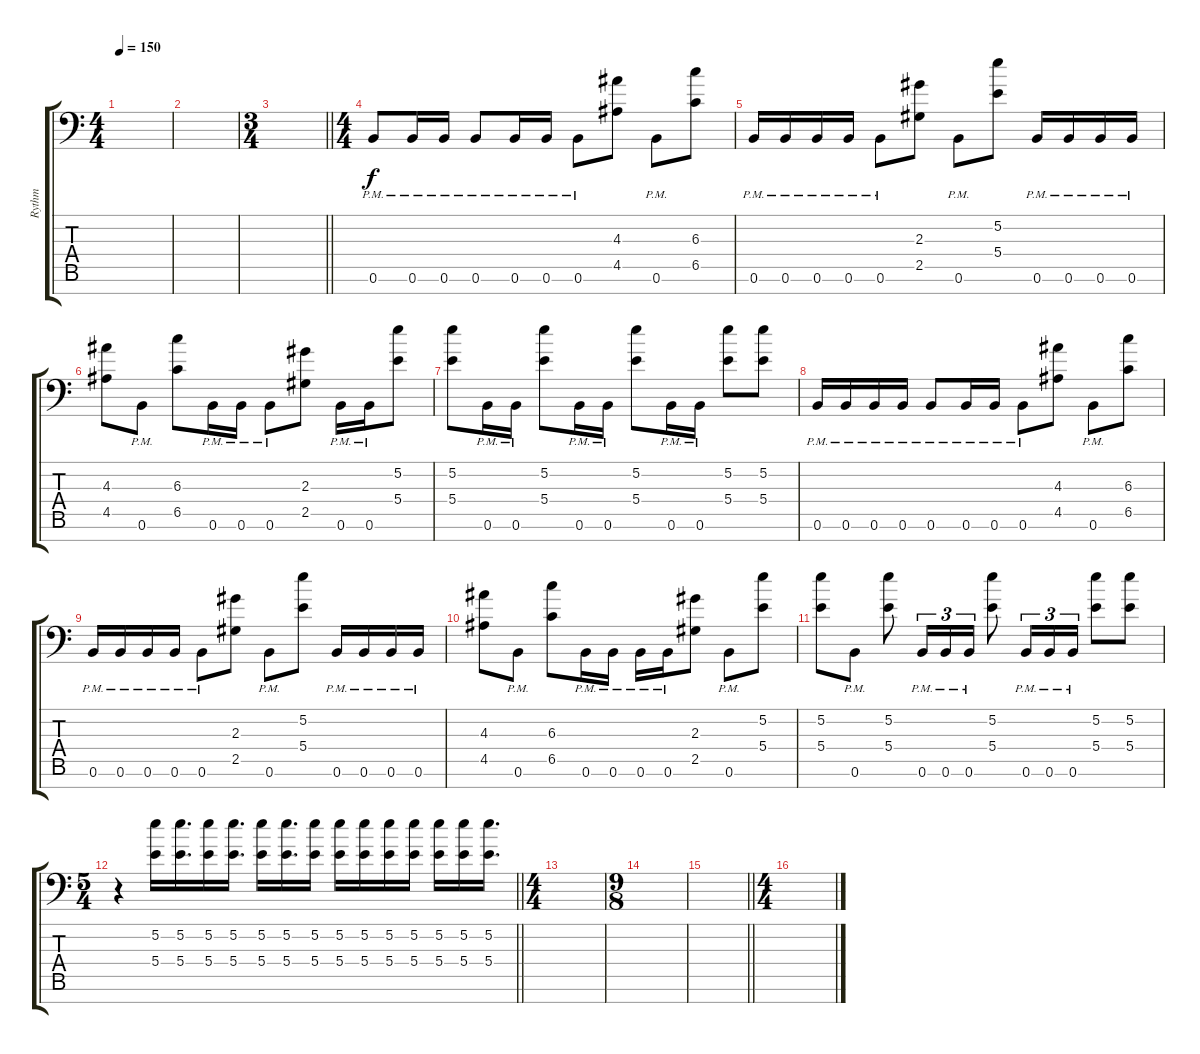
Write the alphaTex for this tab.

\track ("Rythm" "Rythm") {instrument distortionguitar}
\staff {score tabs}
\tuning (Eb4 B3 Gb3 B2 Gb2 B1 Gb1) {hide}
\ts (4 4)
\tempo 150
\clef f4
\ks c
|
|
\ts (3 4)
\barLineRight lightlight
|
\ts (4 4)
0.6{pm}.8 0.6{pm}.16 0.6{pm}.16 0.6{pm}.8 0.6{pm}.16 0.6{pm}.16 0.6{pm}.8 (4.3 4.5).8 0.6{pm}.8 (6.3 6.5).8 |
0.6{pm}.16 0.6{pm}.16 0.6{pm}.16 0.6{pm}.16 0.6{pm}.8 (2.3 2.5).8 0.6{pm}.8 (5.2 5.4).8 0.6{pm}.16 0.6{pm}.16 0.6{pm}.16 0.6{pm}.16 |
(4.3 4.5).8 0.6{pm}.8 (6.3 6.5).8 0.6{pm}.16 0.6{pm}.16 0.6{pm}.8 (2.3 2.5).8 0.6{pm}.16 0.6{pm}.16 (5.2 5.4).8 |
(5.2 5.4).8 0.6{pm}.16 0.6{pm}.16 (5.2 5.4).8 0.6{pm}.16 0.6{pm}.16 (5.2 5.4).8 0.6{pm}.16 0.6{pm}.16 (5.2 5.4).8 (5.2 5.4).8 |
0.6{pm}.16 0.6{pm}.16 0.6{pm}.16 0.6{pm}.16 0.6{pm}.8 0.6{pm}.16 0.6{pm}.16 0.6{pm}.8 (4.3 4.5).8 0.6{pm}.8 (6.3 6.5).8 |
0.6{pm}.16 0.6{pm}.16 0.6{pm}.16 0.6{pm}.16 0.6{pm}.8 (2.3 2.5).8 0.6{pm}.8 (5.2 5.4).8 0.6{pm}.16 0.6{pm}.16 0.6{pm}.16 0.6{pm}.16 |
(4.3 4.5).8 0.6{pm}.8 (6.3 6.5).8 0.6{pm}.16 0.6{pm}.16 0.6{pm}.16 0.6{pm}.16 (2.3 2.5).8 0.6{pm}.8 (5.2 5.4).8 |
(5.2 5.4).8 0.6{pm}.8 (5.2 5.4).8 0.6{pm}.16{tu (3 2)} 0.6{pm}.16{tu (3 2)} 0.6{pm}.16{tu (3 2)} (5.2 5.4).8 0.6{pm}.16{tu (3 2)} 0.6{pm}.16{tu (3 2)} 0.6{pm}.16{tu (3 2)} (5.2 5.4).8 (5.2 5.4).8 |
\ts (5 4)
\barLineRight lightlight
r.4 (5.2 5.4).16 (5.2 5.4).16{d} (5.2 5.4).16 (5.2 5.4).16{d} (5.2 5.4).16 (5.2 5.4).16{d} (5.2 5.4).16 (5.2 5.4).16 (5.2 5.4).16 (5.2 5.4).16 (5.2 5.4).16 (5.2 5.4).16 (5.2 5.4).16 (5.2 5.4).16{d} |
\ts (4 4)
|
\ts (9 8)
|
\barLineRight lightlight
|
\ts (4 4)
